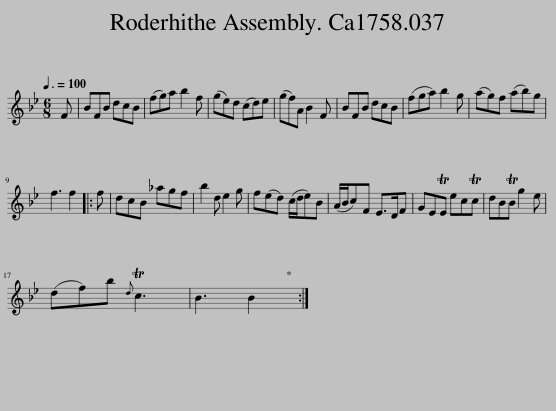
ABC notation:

X:1
L:1/8
Q:3/8=100
M:6/8
I:linebreak $
K:Bb
V:1 treble
V:1
 F | BFB dcB | (fg)a b2 f | (ge)d (cd)e | (gf)A B2 F | %5
 BFB dcB | (fga) b2 g | (ag)f (ab)g |$ f3 f2 |: f | %10
 dcB _agf | b2 d e2 g | f(ed) (c/d/e)B | (A/B/c)F E>DF | GETE ecTc | %15
 dBTB g2 e |$ (df)b{d} Tc3 | B3 B2 :| %18
